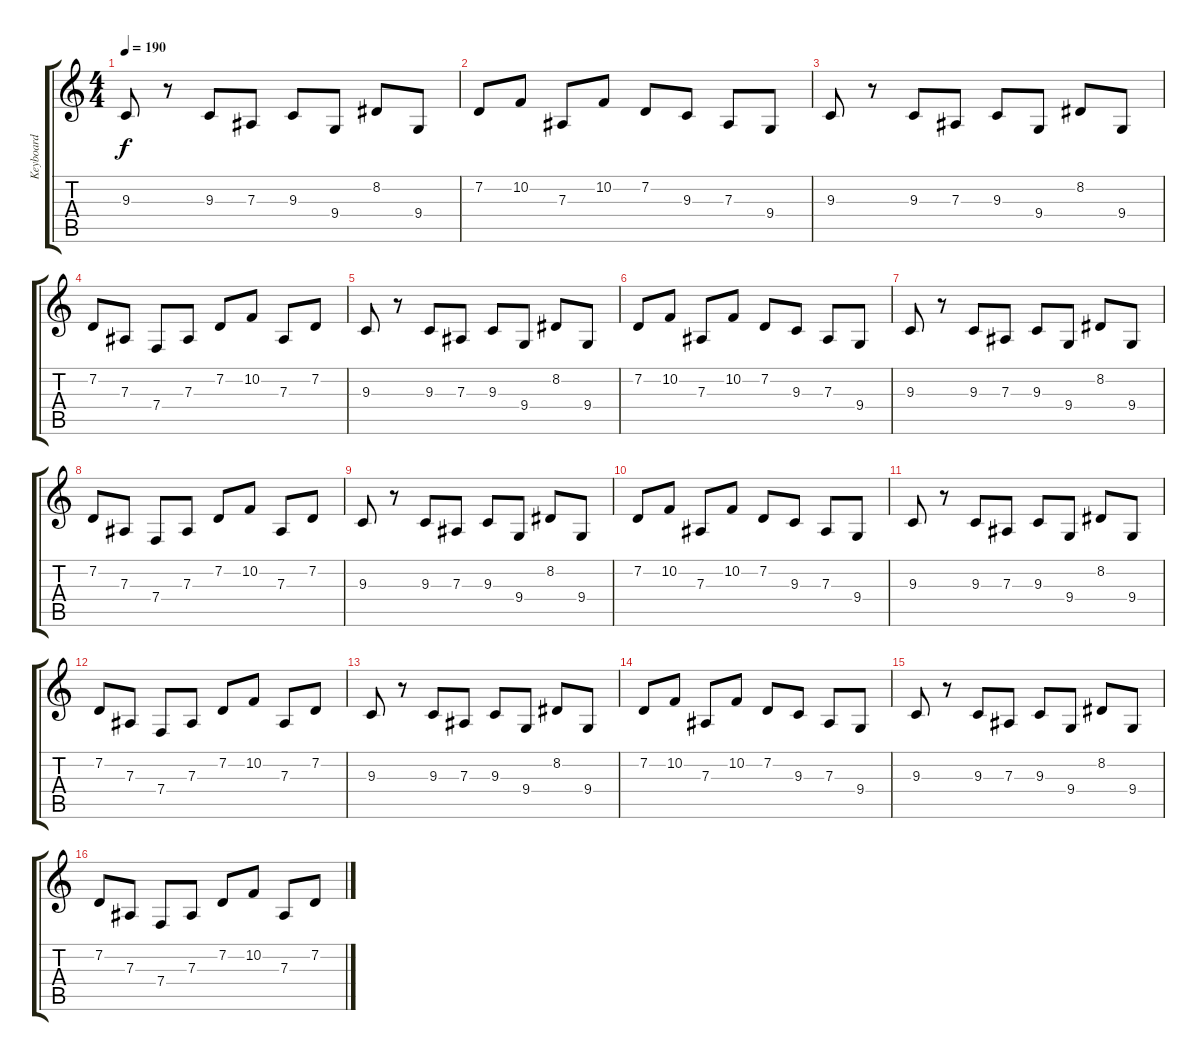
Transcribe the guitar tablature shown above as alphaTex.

\track ("Keyboard" "Keyboard") {instrument stringensemble1}
\staff {score tabs}
\tuning (C4 G3 Eb3 Bb2 F2 C2) {hide}
\ts (4 4)
\tempo 190
\clef g2
\ks c
9.3.8{dy f} r.8 9.3.8 7.3.8 9.3.8 9.4.8 8.2.8 9.4.8 |
7.2.8 10.2.8 7.3.8 10.2.8 7.2.8 9.3.8 7.3.8 9.4.8 |
9.3.8 r.8 9.3.8 7.3.8 9.3.8 9.4.8 8.2.8 9.4.8 |
7.2.8 7.3.8 7.4.8 7.3.8 7.2.8 10.2.8 7.3.8 7.2.8 |
9.3.8 r.8 9.3.8 7.3.8 9.3.8 9.4.8 8.2.8 9.4.8 |
7.2.8 10.2.8 7.3.8 10.2.8 7.2.8 9.3.8 7.3.8 9.4.8 |
9.3.8 r.8 9.3.8 7.3.8 9.3.8 9.4.8 8.2.8 9.4.8 |
7.2.8 7.3.8 7.4.8 7.3.8 7.2.8 10.2.8 7.3.8 7.2.8 |
9.3.8 r.8 9.3.8 7.3.8 9.3.8 9.4.8 8.2.8 9.4.8 |
7.2.8 10.2.8 7.3.8 10.2.8 7.2.8 9.3.8 7.3.8 9.4.8 |
9.3.8 r.8 9.3.8 7.3.8 9.3.8 9.4.8 8.2.8 9.4.8 |
7.2.8 7.3.8 7.4.8 7.3.8 7.2.8 10.2.8 7.3.8 7.2.8 |
9.3.8 r.8 9.3.8 7.3.8 9.3.8 9.4.8 8.2.8 9.4.8 |
7.2.8 10.2.8 7.3.8 10.2.8 7.2.8 9.3.8 7.3.8 9.4.8 |
9.3.8 r.8 9.3.8 7.3.8 9.3.8 9.4.8 8.2.8 9.4.8 |
7.2.8 7.3.8 7.4.8 7.3.8 7.2.8 10.2.8 7.3.8 7.2.8
